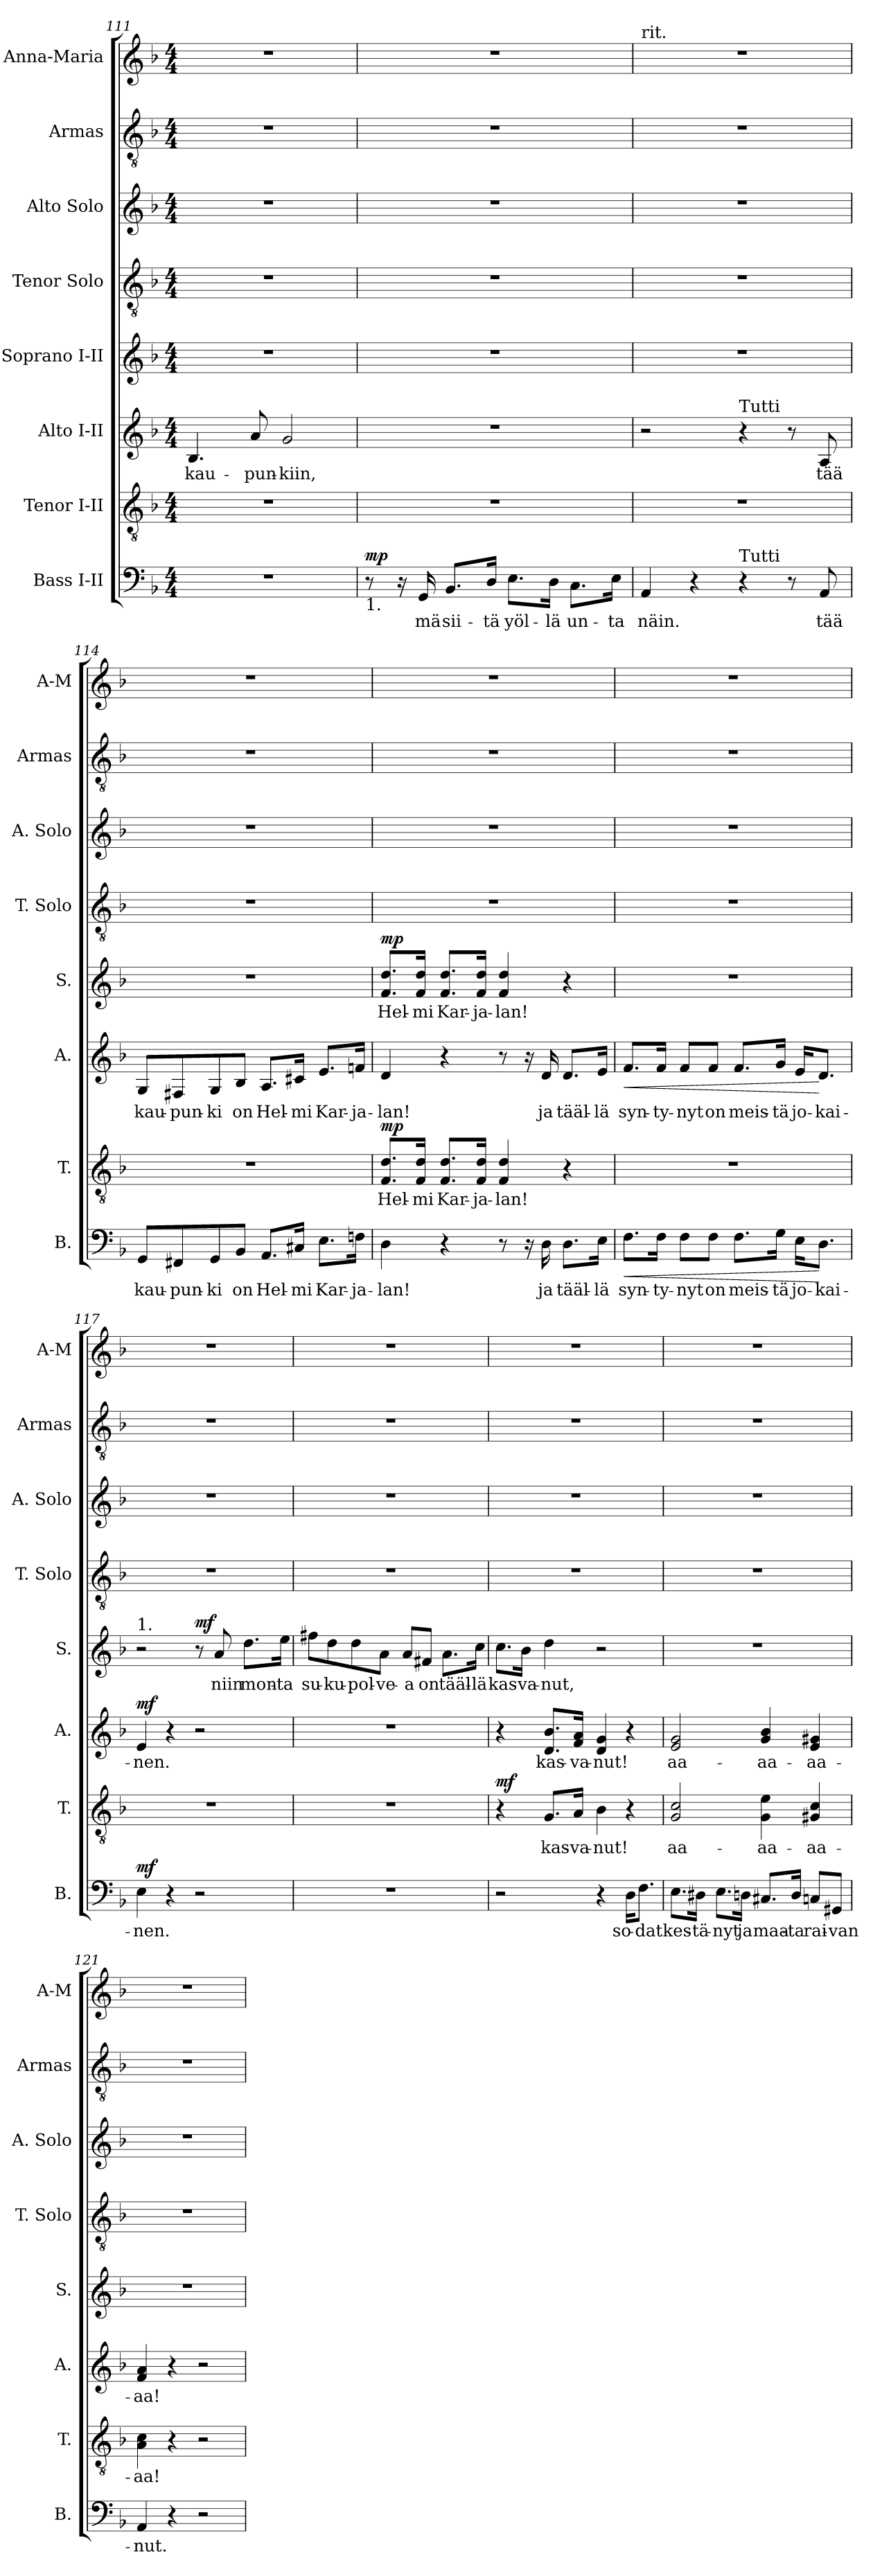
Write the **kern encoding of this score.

**kern	**text	**dynam	**kern	**text	**dynam	**kern	**text	**dynam	**kern	**text	**dynam	**kern	**kern	**kern	**kern
*part8	*part8	*part8	*part7	*part7	*part7	*part6	*part6	*part6	*part5	*part5	*part5	*part4	*part3	*part2	*part1
*staff8	*staff8	*staff8	*staff7	*staff7	*staff7	*staff6	*staff6	*staff6	*staff5	*staff5	*staff5	*staff4	*staff3	*staff2	*staff1
*I"Bass I-II	*	*	*I"Tenor I-II	*	*	*I"Alto I-II	*	*	*I"Soprano I-II	*	*	*I"Tenor Solo	*I"Alto Solo	*I"Armas	*I"Anna-Maria
*I'B.	*	*	*I'T.	*	*	*I'A.	*	*	*I'S.	*	*	*I'T. Solo	*I'A. Solo	*I'Armas	*I'A-M
*clefF4	*	*	*clefGv2	*	*	*clefG2	*	*	*clefG2	*	*	*clefGv2	*clefG2	*clefGv2	*clefG2
*	*	*	*ITrd7c12	*	*	*	*	*	*	*	*	*ITrd7c12	*	*ITrd7c12	*
*k[b-]	*	*	*k[b-]	*	*	*k[b-]	*	*	*k[b-]	*	*	*k[b-]	*k[b-]	*k[b-]	*k[b-]
*F:	*	*	*F:	*	*	*F:	*	*	*F:	*	*	*F:	*F:	*F:	*F:
*M4/4	*	*	*M4/4	*	*	*M4/4	*	*	*M4/4	*	*	*M4/4	*M4/4	*M4/4	*M4/4
=111	=111	=111	=111	=111	=111	=111	=111	=111	=111	=111	=111	=111	=111	=111	=111
!	!	!	!	!	!	!	!LO:LY:b:color=#000000	!	!	!	!	!	!	!	!
1r	.	.	1r	.	.	4.B-i/	kau-	.	1r	.	.	1r	1r	1r	1r
!	!	!	!	!	!	!	!LO:LY:b:color=#000000	!	!	!	!	!	!	!	!
.	.	.	.	.	.	8ai/	-pun-	.	.	.	.	.	.	.	.
!	!	!	!	!	!	!	!LO:LY:b:color=#000000	!	!	!	!	!	!	!	!
.	.	.	.	.	.	2gi/	-kiin,	.	.	.	.	.	.	.	.
=112	=112	=112	=112	=112	=112	=112	=112	=112	=112	=112	=112	=112	=112	=112	=112
!LO:TX:b:t=1.	!	!	!	!	!	!	!	!	!	!	!	!	!	!	!
8r	.	mp	1r	.	.	1r	.	.	1r	.	.	1r	1r	1r	1r
16r	.	.	.	.	.	.	.	.	.	.	.	.	.	.	.
!	!LO:LY:b:color=#000000	!	!	!	!	!	!	!	!	!	!	!	!	!	!
16GGi/	mä	.	.	.	.	.	.	.	.	.	.	.	.	.	.
!	!LO:LY:b:color=#000000	!	!	!	!	!	!	!	!	!	!	!	!	!	!
8.BB-i/L	sii-	.	.	.	.	.	.	.	.	.	.	.	.	.	.
!	!LO:LY:b:color=#000000	!	!	!	!	!	!	!	!	!	!	!	!	!	!
16Di/Jk	-tä	.	.	.	.	.	.	.	.	.	.	.	.	.	.
!	!LO:LY:b:color=#000000	!	!	!	!	!	!	!	!	!	!	!	!	!	!
8.Ei\L	yöl-	.	.	.	.	.	.	.	.	.	.	.	.	.	.
!	!LO:LY:b:color=#000000	!	!	!	!	!	!	!	!	!	!	!	!	!	!
16Di\Jk	-lä	.	.	.	.	.	.	.	.	.	.	.	.	.	.
!	!LO:LY:b:color=#000000	!	!	!	!	!	!	!	!	!	!	!	!	!	!
8.Ci\L	un-	.	.	.	.	.	.	.	.	.	.	.	.	.	.
!	!LO:LY:b:color=#000000	!	!	!	!	!	!	!	!	!	!	!	!	!	!
16Ei\Jk	-ta	.	.	.	.	.	.	.	.	.	.	.	.	.	.
=113	=113	=113	=113	=113	=113	=113	=113	=113	=113	=113	=113	=113	=113	=113	=113
!	!	!	!	!	!	!	!	!	!	!	!	!	!	!	!LO:TX:t=rit.
!	!LO:LY:b:color=#000000	!	!	!	!	!	!	!	!	!	!	!	!	!	!
4AAi/	näin.	.	1r	.	.	2r	.	.	1r	.	.	1r	1r	1r	1r
4r	.	.	.	.	.	.	.	.	.	.	.	.	.	.	.
!	!	!	!	!	!	!LO:TX:a:t=Tutti	!	!	!	!	!	!	!	!	!
!LO:TX:a:t=Tutti	!	!	!	!	!	!	!	!	!	!	!	!	!	!	!
4r	.	.	.	.	.	4r	.	.	.	.	.	.	.	.	.
8r	.	.	.	.	.	8r	.	.	.	.	.	.	.	.	.
!	!LO:LY:b:color=#000000	!	!	!	!	!	!	!	!	!	!	!	!	!	!
!	!	!	!	!	!	!	!LO:LY:b:color=#000000	!	!	!	!	!	!	!	!
8AAi/	tää	.	.	.	.	8Ai/	tää	.	.	.	.	.	.	.	.
=114	=114	=114	=114	=114	=114	=114	=114	=114	=114	=114	=114	=114	=114	=114	=114
!	!LO:LY:b:color=#000000	!	!	!	!	!	!	!	!	!	!	!	!	!	!
*	*	*	*	*	*	*	*	*	*	*	*	*	*	*	*MM92
!	!	!	!	!	!	!	!LO:LY:b:color=#000000	!	!	!	!	!	!	!	!
8GGi/L	kau-	.	1r	.	.	8Gi/L	kau-	.	1r	.	.	1r	1r	1r	1r
!	!LO:LY:b:color=#000000	!	!	!	!	!	!	!	!	!	!	!	!	!	!
!	!	!	!	!	!	!	!LO:LY:b:color=#000000	!	!	!	!	!	!	!	!
8FF#Xi/	-pun-	.	.	.	.	8F#Xi/	-pun-	.	.	.	.	.	.	.	.
!	!LO:LY:b:color=#000000	!	!	!	!	!	!	!	!	!	!	!	!	!	!
!	!	!	!	!	!	!	!LO:LY:b:color=#000000	!	!	!	!	!	!	!	!
8GGi/	-ki	.	.	.	.	8Gi/	-ki	.	.	.	.	.	.	.	.
!	!LO:LY:b:color=#000000	!	!	!	!	!	!	!	!	!	!	!	!	!	!
!	!	!	!	!	!	!	!LO:LY:b:color=#000000	!	!	!	!	!	!	!	!
8BB-i/J	on	.	.	.	.	8B-i/J	on	.	.	.	.	.	.	.	.
!	!LO:LY:b:color=#000000	!	!	!	!	!	!	!	!	!	!	!	!	!	!
!	!	!	!	!	!	!	!LO:LY:b:color=#000000	!	!	!	!	!	!	!	!
8.AAi/L	Hel-	.	.	.	.	8.Ai/L	Hel-	.	.	.	.	.	.	.	.
!	!LO:LY:b:color=#000000	!	!	!	!	!	!	!	!	!	!	!	!	!	!
!	!	!	!	!	!	!	!LO:LY:b:color=#000000	!	!	!	!	!	!	!	!
16C#Xi/Jk	-mi	.	.	.	.	16c#Xi/Jk	-mi	.	.	.	.	.	.	.	.
!	!LO:LY:b:color=#000000	!	!	!	!	!	!	!	!	!	!	!	!	!	!
!	!	!	!	!	!	!	!LO:LY:b:color=#000000	!	!	!	!	!	!	!	!
8.Ei\L	Kar-	.	.	.	.	8.ei/L	Kar-	.	.	.	.	.	.	.	.
!	!LO:LY:b:color=#000000	!	!	!	!	!	!	!	!	!	!	!	!	!	!
!	!	!	!	!	!	!	!LO:LY:b:color=#000000	!	!	!	!	!	!	!	!
16Fni\Jk	-ja-	.	.	.	.	16fni/Jk	-ja-	.	.	.	.	.	.	.	.
=115	=115	=115	=115	=115	=115	=115	=115	=115	=115	=115	=115	=115	=115	=115	=115
!	!LO:LY:b:color=#000000	!	!	!	!	!	!	!	!	!	!	!	!	!	!
!	!	!	!	!LO:LY:b:color=#000000	!	!	!	!	!	!	!	!	!	!	!
!	!	!	!	!	!	!	!LO:LY:b:color=#000000	!	!	!	!	!	!	!	!
!	!	!	!	!	!	!	!	!	!	!LO:LY:b:color=#000000	!	!	!	!	!
4Di\	-lan!	.	8.FFi/ 8.DiL	Hel-	mp	4di/	-lan!	.	8.fi/ 8.ddiL	Hel-	mp	1r	1r	1r	1r
!	!	!	!	!LO:LY:b:color=#000000	!	!	!	!	!	!	!	!	!	!	!
!	!	!	!	!	!	!	!	!	!	!LO:LY:b:color=#000000	!	!	!	!	!
.	.	.	16FFi/ 16DiJk	-mi	.	.	.	.	16fi/ 16ddiJk	-mi	.	.	.	.	.
!	!	!	!	!LO:LY:b:color=#000000	!	!	!	!	!	!	!	!	!	!	!
!	!	!	!	!	!	!	!	!	!	!LO:LY:b:color=#000000	!	!	!	!	!
4r	.	.	8.FFi/ 8.DiL	Kar-	.	4r	.	.	8.fi/ 8.ddiL	Kar-	.	.	.	.	.
!	!	!	!	!LO:LY:b:color=#000000	!	!	!	!	!	!	!	!	!	!	!
!	!	!	!	!	!	!	!	!	!	!LO:LY:b:color=#000000	!	!	!	!	!
.	.	.	16FFi/ 16DiJk	-ja-	.	.	.	.	16fi/ 16ddiJk	-ja-	.	.	.	.	.
!	!	!	!	!LO:LY:b:color=#000000	!	!	!	!	!	!	!	!	!	!	!
!	!	!	!	!	!	!	!	!	!	!LO:LY:b:color=#000000	!	!	!	!	!
8r	.	.	4FFi/ 4Di	-lan!	.	8r	.	.	4fi/ 4ddi	-lan!	.	.	.	.	.
16r	.	.	.	.	.	16r	.	.	.	.	.	.	.	.	.
!	!LO:LY:b:color=#000000	!	!	!	!	!	!	!	!	!	!	!	!	!	!
!	!	!	!	!	!	!	!LO:LY:b:color=#000000	!	!	!	!	!	!	!	!
16Di\	ja	.	.	.	.	16di/	ja	.	.	.	.	.	.	.	.
!	!LO:LY:b:color=#000000	!	!	!	!	!	!	!	!	!	!	!	!	!	!
!	!	!	!	!	!	!	!LO:LY:b:color=#000000	!	!	!	!	!	!	!	!
8.Di\L	tääl-	.	4r	.	.	8.di/L	tääl-	.	4r	.	.	.	.	.	.
!	!LO:LY:b:color=#000000	!	!	!	!	!	!	!	!	!	!	!	!	!	!
!	!	!	!	!	!	!	!LO:LY:b:color=#000000	!	!	!	!	!	!	!	!
16Ei\Jk	-lä	.	.	.	.	16ei/Jk	-lä	.	.	.	.	.	.	.	.
!!LO:LB:g=z
=116	=116	=116	=116	=116	=116	=116	=116	=116	=116	=116	=116	=116	=116	=116	=116
!	!LO:LY:b:color=#000000	!LO:HP:b	!	!	!	!	!	!	!	!	!	!	!	!	!
!	!	!	!	!	!	!	!LO:LY:b:color=#000000	!LO:HP:b	!	!	!	!	!	!	!
8.Fi\L	syn-	<	1r	.	.	8.fi/L	syn-	<	1r	.	.	1r	1r	1r	1r
!	!LO:LY:b:color=#000000	!	!	!	!	!	!	!	!	!	!	!	!	!	!
!	!	!	!	!	!	!	!LO:LY:b:color=#000000	!	!	!	!	!	!	!	!
16Fi\Jk	-ty-	.	.	.	.	16fi/Jk	-ty-	.	.	.	.	.	.	.	.
!	!LO:LY:b:color=#000000	!	!	!	!	!	!	!	!	!	!	!	!	!	!
!	!	!	!	!	!	!	!LO:LY:b:color=#000000	!	!	!	!	!	!	!	!
8Fi\L	-nyt	.	.	.	.	8fi/L	-nyt	.	.	.	.	.	.	.	.
!	!LO:LY:b:color=#000000	!	!	!	!	!	!	!	!	!	!	!	!	!	!
!	!	!	!	!	!	!	!LO:LY:b:color=#000000	!	!	!	!	!	!	!	!
8Fi\J	on	.	.	.	.	8fi/J	on	.	.	.	.	.	.	.	.
!	!LO:LY:b:color=#000000	!	!	!	!	!	!	!	!	!	!	!	!	!	!
!	!	!	!	!	!	!	!LO:LY:b:color=#000000	!	!	!	!	!	!	!	!
8.Fi\L	meis-	.	.	.	.	8.fi/L	meis-	.	.	.	.	.	.	.	.
!	!LO:LY:b:color=#000000	!	!	!	!	!	!	!	!	!	!	!	!	!	!
!	!	!	!	!	!	!	!LO:LY:b:color=#000000	!	!	!	!	!	!	!	!
16Gi\Jk	-tä	.	.	.	.	16gi/Jk	-tä	.	.	.	.	.	.	.	.
!	!LO:LY:b:color=#000000	!	!	!	!	!	!	!	!	!	!	!	!	!	!
!	!	!	!	!	!	!	!LO:LY:b:color=#000000	!	!	!	!	!	!	!	!
16Ei\KL	jo-	.	.	.	.	16ei/KL	jo-	.	.	.	.	.	.	.	.
!	!LO:LY:b:color=#000000	!	!	!	!	!	!	!	!	!	!	!	!	!	!
!	!	!	!	!	!	!	!LO:LY:b:color=#000000	!	!	!	!	!	!	!	!
8.Di\J	-kai-	[	.	.	.	8.di/J	-kai-	[	.	.	.	.	.	.	.
=117	=117	=117	=117	=117	=117	=117	=117	=117	=117	=117	=117	=117	=117	=117	=117
!	!LO:LY:b:color=#000000	!	!	!	!	!	!	!	!	!	!	!	!	!	!
!	!	!	!	!	!	!	!	!	!LO:TX:a:t=1.	!	!	!	!	!	!
!	!	!	!	!	!	!	!LO:LY:b:color=#000000	!	!	!	!	!	!	!	!
4Ei\	-nen.	mf	1r	.	.	4ei/	-nen.	mf	2r	.	.	1r	1r	1r	1r
4r	.	.	.	.	.	4r	.	.	.	.	.	.	.	.	.
2r	.	.	.	.	.	2r	.	.	8r	.	mf	.	.	.	.
!	!	!	!	!	!	!	!	!	!	!LO:LY:b:color=#000000	!	!	!	!	!
.	.	.	.	.	.	.	.	.	8ai/	niin	.	.	.	.	.
!	!	!	!	!	!	!	!	!	!	!LO:LY:b:color=#000000	!	!	!	!	!
.	.	.	.	.	.	.	.	.	8.ddi\L	mon-	.	.	.	.	.
!	!	!	!	!	!	!	!	!	!	!LO:LY:b:color=#000000	!	!	!	!	!
.	.	.	.	.	.	.	.	.	16eei\Jk	-ta	.	.	.	.	.
=118	=118	=118	=118	=118	=118	=118	=118	=118	=118	=118	=118	=118	=118	=118	=118
!	!	!	!	!	!	!	!	!	!	!LO:LY:b:color=#000000	!	!	!	!	!
1r	.	.	1r	.	.	1r	.	.	8ff#Xi\L	su-	.	1r	1r	1r	1r
!	!	!	!	!	!	!	!	!	!	!LO:LY:b:color=#000000	!	!	!	!	!
.	.	.	.	.	.	.	.	.	8ddi\	-ku-	.	.	.	.	.
!	!	!	!	!	!	!	!	!	!	!LO:LY:b:color=#000000	!	!	!	!	!
.	.	.	.	.	.	.	.	.	8ddi\	-pol-	.	.	.	.	.
!	!	!	!	!	!	!	!	!	!	!LO:LY:b:color=#000000	!	!	!	!	!
.	.	.	.	.	.	.	.	.	8ai\J	-ve-	.	.	.	.	.
!	!	!	!	!	!	!	!	!	!	!LO:LY:b:color=#000000	!	!	!	!	!
.	.	.	.	.	.	.	.	.	8ai/L	-a	.	.	.	.	.
!	!	!	!	!	!	!	!	!	!	!LO:LY:b:color=#000000	!	!	!	!	!
.	.	.	.	.	.	.	.	.	8f#Xi/J	on	.	.	.	.	.
!	!	!	!	!	!	!	!	!	!	!LO:LY:b:color=#000000	!	!	!	!	!
.	.	.	.	.	.	.	.	.	8.ai\L	tääl-	.	.	.	.	.
!	!	!	!	!	!	!	!	!	!	!LO:LY:b:color=#000000	!	!	!	!	!
.	.	.	.	.	.	.	.	.	16cci\Jk	-lä	.	.	.	.	.
=119	=119	=119	=119	=119	=119	=119	=119	=119	=119	=119	=119	=119	=119	=119	=119
!	!	!	!	!	!	!	!	!	!	!LO:LY:b:color=#000000	!	!	!	!	!
2r	.	.	4r	.	mf	4r	.	.	8.cci\L	kas-	.	1r	1r	1r	1r
!	!	!	!	!	!	!	!	!	!	!LO:LY:b:color=#000000	!	!	!	!	!
.	.	.	.	.	.	.	.	.	16b-i\Jk	-va-	.	.	.	.	.
!	!	!	!	!LO:LY:b:color=#000000	!	!	!	!	!	!	!	!	!	!	!
!	!	!	!	!	!	!	!LO:LY:b:color=#000000	!	!	!	!	!	!	!	!
!	!	!	!	!	!	!	!	!	!	!LO:LY:b:color=#000000	!	!	!	!	!
.	.	.	8.GGi/L	kas-	.	8.di/ 8.b-iL	kas-	.	4ddi\	-nut,	.	.	.	.	.
!	!	!	!	!LO:LY:b:color=#000000	!	!	!	!	!	!	!	!	!	!	!
!	!	!	!	!	!	!	!LO:LY:b:color=#000000	!	!	!	!	!	!	!	!
.	.	.	16AAi/Jk	-va-	.	16fi/ 16aiJk	-va-	.	.	.	.	.	.	.	.
!	!	!	!	!LO:LY:b:color=#000000	!	!	!	!	!	!	!	!	!	!	!
!	!	!	!	!	!	!	!LO:LY:b:color=#000000	!	!	!	!	!	!	!	!
4r	.	.	4BB-i\	-nut!	.	4di/ 4gi	-nut!	.	2r	.	.	.	.	.	.
!	!LO:LY:b:color=#000000	!	!	!	!	!	!	!	!	!	!	!	!	!	!
16Di\KL	so-	.	4r	.	.	4r	.	.	.	.	.	.	.	.	.
!	!LO:LY:b:color=#000000	!	!	!	!	!	!	!	!	!	!	!	!	!	!
8.Fi\J	-dat	.	.	.	.	.	.	.	.	.	.	.	.	.	.
=120	=120	=120	=120	=120	=120	=120	=120	=120	=120	=120	=120	=120	=120	=120	=120
!	!LO:LY:b:color=#000000	!	!	!	!	!	!	!	!	!	!	!	!	!	!
!	!	!	!	!LO:LY:b:color=#000000	!	!	!	!	!	!	!	!	!	!	!
!	!	!	!	!	!	!	!LO:LY:b:color=#000000	!	!	!	!	!	!	!	!
8.Ei\L	kes-	.	2GGi/ 2Ci	aa-	.	2ei/ 2gi	aa-	.	1r	.	.	1r	1r	1r	1r
!	!LO:LY:b:color=#000000	!	!	!	!	!	!	!	!	!	!	!	!	!	!
16D#Xi\Jk	-tä-	.	.	.	.	.	.	.	.	.	.	.	.	.	.
!	!LO:LY:b:color=#000000	!	!	!	!	!	!	!	!	!	!	!	!	!	!
8.Ei\L	-nyt	.	.	.	.	.	.	.	.	.	.	.	.	.	.
!	!LO:LY:b:color=#000000	!	!	!	!	!	!	!	!	!	!	!	!	!	!
16Dni\Jk	ja	.	.	.	.	.	.	.	.	.	.	.	.	.	.
!	!LO:LY:b:color=#000000	!	!	!	!	!	!	!	!	!	!	!	!	!	!
!	!	!	!	!LO:LY:b:color=#000000	!	!	!	!	!	!	!	!	!	!	!
!	!	!	!	!	!	!	!LO:LY:b:color=#000000	!	!	!	!	!	!	!	!
8.C#Xi/L	maa-	.	4GGi\ 4Ei	-aa-	.	4gi/ 4b-i	-aa-	.	.	.	.	.	.	.	.
!	!LO:LY:b:color=#000000	!	!	!	!	!	!	!	!	!	!	!	!	!	!
16Di/Jk	-ta	.	.	.	.	.	.	.	.	.	.	.	.	.	.
!	!LO:LY:b:color=#000000	!	!	!	!	!	!	!	!	!	!	!	!	!	!
!	!	!	!	!LO:LY:b:color=#000000	!	!	!	!	!	!	!	!	!	!	!
!	!	!	!	!	!	!	!LO:LY:b:color=#000000	!	!	!	!	!	!	!	!
8Cni/L	rai-	.	4GG#Xi/ 4Ci	-aa-	.	4ei/ 4g#Xi	-aa-	.	.	.	.	.	.	.	.
!	!LO:LY:b:color=#000000	!	!	!	!	!	!	!	!	!	!	!	!	!	!
8GG#Xi/J	-van-	.	.	.	.	.	.	.	.	.	.	.	.	.	.
!!LO:PB:g=z
=121	=121	=121	=121	=121	=121	=121	=121	=121	=121	=121	=121	=121	=121	=121	=121
!	!LO:LY:b:color=#000000	!	!	!	!	!	!	!	!	!	!	!	!	!	!
!	!	!	!	!LO:LY:b:color=#000000	!	!	!	!	!	!	!	!	!	!	!
!	!	!	!	!	!	!	!LO:LY:b:color=#000000	!	!	!	!	!	!	!	!
4AAi/	-nut.	.	4AAi\ 4Ci	-aa!	.	4fi/ 4ai	-aa!	.	1r	.	.	1r	1r	1r	1r
4r	.	.	4r	.	.	4r	.	.	.	.	.	.	.	.	.
2r	.	.	2r	.	.	2r	.	.	.	.	.	.	.	.	.
=	=	=	=	=	=	=	=	=	=	=	=	=	=	=	=
*-	*-	*-	*-	*-	*-	*-	*-	*-	*-	*-	*-	*-	*-	*-	*-
